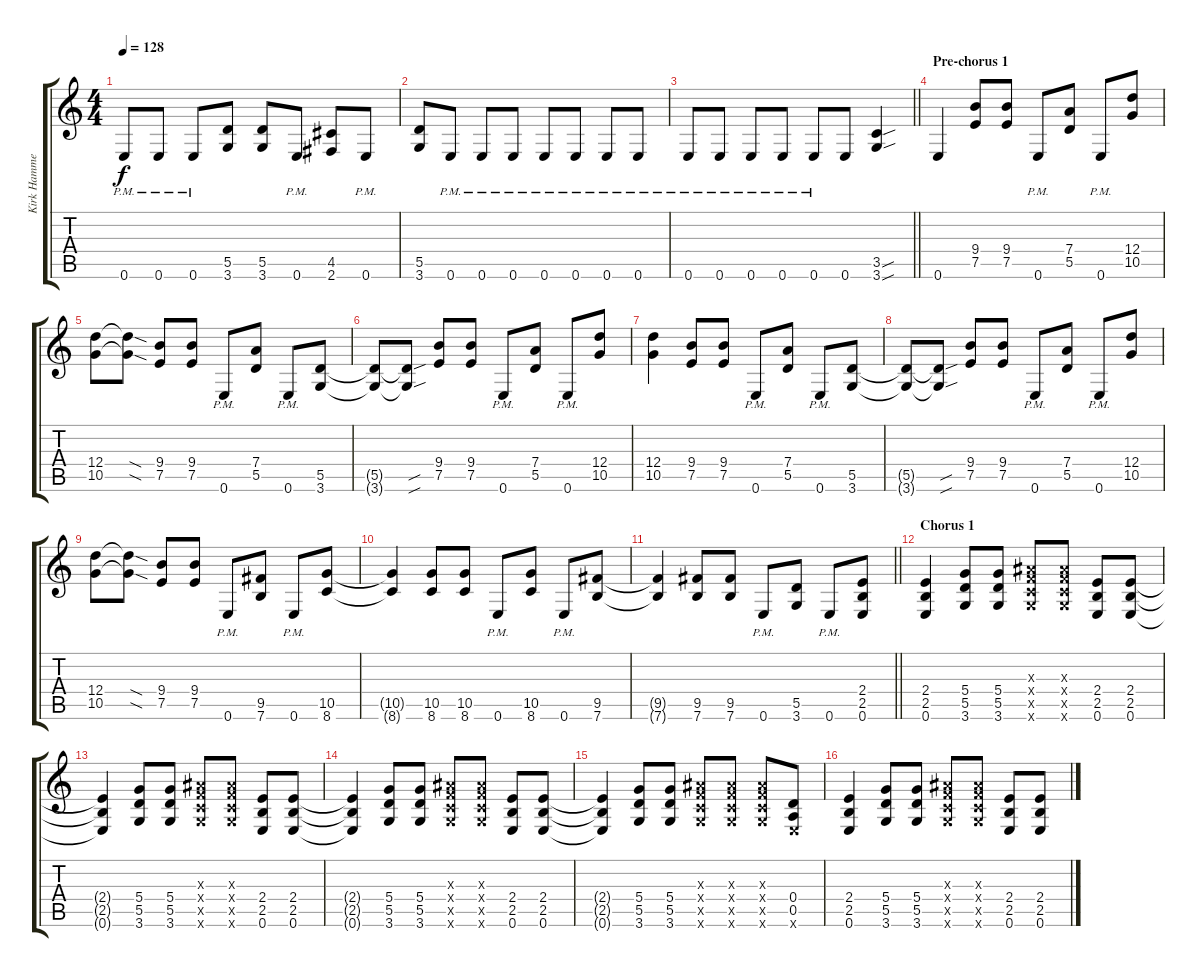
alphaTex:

\track ("Kirk Hammett (Guitar Lead)" "Kirk Hamme") {instrument distortionguitar}
\staff {score tabs}
\tuning (E4 B3 G3 D3 A2 E2) {hide}
\ts (4 4)
\tempo 128
\clef g2
\ks c
0.6{pm}.8{dy f} 0.6{pm}.8 0.6{pm}.8 (5.5 3.6).8 (5.5 3.6).8 0.6{pm}.8 (4.5 2.6).8 0.6{pm}.8 |
(5.5 3.6).8 0.6{pm}.8 0.6{pm}.8 0.6{pm}.8 0.6{pm}.8 0.6{pm}.8 0.6{pm}.8 0.6{pm}.8 |
\barLineRight lightlight
0.6{pm}.8 0.6{pm}.8 0.6{pm}.8 0.6{pm}.8 0.6{pm}.8 0.6.8 (3.5{sou} 3.6{sou}).4 |
\section ("" "Pre-chorus 1")
0.6.4 (9.4 7.5).8 (9.4 7.5).8 0.6{pm}.8 (7.4 5.5).8 0.6{pm}.8 (12.4 10.5).8 |
(12.4 10.5).8 (12.4{sod t} 10.5{sod t}).8 (9.4 7.5).8 (9.4 7.5).8 0.6{pm}.8 (7.4 5.5).8 0.6{pm}.8 (5.5 3.6).8 |
(5.5{t} 3.6{t}).8 (5.5{sou t} 3.6{sou t}).8 (9.4 7.5).8 (9.4 7.5).8 0.6{pm}.8 (7.4 5.5).8 0.6{pm}.8 (12.4 10.5).8 |
(12.4 10.5).4 (9.4 7.5).8 (9.4 7.5).8 0.6{pm}.8 (7.4 5.5).8 0.6{pm}.8 (5.5 3.6).8 |
(5.5{t} 3.6{t}).8 (5.5{sou t} 3.6{sou t}).8 (9.4 7.5).8 (9.4 7.5).8 0.6{pm}.8 (7.4 5.5).8 0.6{pm}.8 (12.4 10.5).8 |
(12.4 10.5).8 (12.4{sod t} 10.5{sod t}).8 (9.4 7.5).8 (9.4 7.5).8 0.6{pm}.8 (9.5 7.6).8 0.6{pm}.8 (10.5 8.6).8 |
(10.5{t} 8.6{t}).4 (10.5 8.6).8 (10.5 8.6).8 0.6{pm}.8 (10.5 8.6).8 0.6{pm}.8 (9.5 7.6).8 |
\barLineRight lightlight
(9.5{t} 7.6{t}).4 (9.5 7.6).8 (9.5 7.6).8 0.6{pm}.8 (5.5 3.6).8 0.6{pm}.8 (2.4 2.5 0.6).8 |
\section ("" "Chorus 1")
(2.4 2.5 0.6).4 (5.4 5.5 3.6).8 (5.4 5.5 3.6).8 (3.3{x} 3.4{x} 3.5{x} 3.6{x}).8 (3.3{x} 3.4{x} 3.5{x} 3.6{x}).8 (2.4 2.5 0.6).8 (2.4 2.5 0.6).8 |
(2.4{t} 2.5{t} 0.6{t}).4 (5.4 5.5 3.6).8 (5.4 5.5 3.6).8 (3.3{x} 3.4{x} 3.5{x} 3.6{x}).8 (3.3{x} 3.4{x} 3.5{x} 3.6{x}).8 (2.4 2.5 0.6).8 (2.4 2.5 0.6).8 |
(2.4{t} 2.5{t} 0.6{t}).4 (5.4 5.5 3.6).8 (5.4 5.5 3.6).8 (3.3{x} 3.4{x} 3.5{x} 3.6{x}).8 (3.3{x} 3.4{x} 3.5{x} 3.6{x}).8 (2.4 2.5 0.6).8 (2.4 2.5 0.6).8 |
(2.4{t} 2.5{t} 0.6{t}).4 (5.4 5.5 3.6).8 (5.4 5.5 3.6).8 (3.3{x} 3.4{x} 3.5{x} 3.6{x}).8 (3.3{x} 3.4{x} 3.5{x} 3.6{x}).8 (3.3{x} 3.4{x} 3.5{x} 3.6{x}).8 (0.4 0.5 0.6{x}).8 |
(2.4 2.5 0.6).4 (5.4 5.5 3.6).8 (5.4 5.5 3.6).8 (3.3{x} 3.4{x} 3.5{x} 3.6{x}).8 (3.3{x} 3.4{x} 3.5{x} 3.6{x}).8 (2.4 2.5 0.6).8 (2.4 2.5 0.6).8
